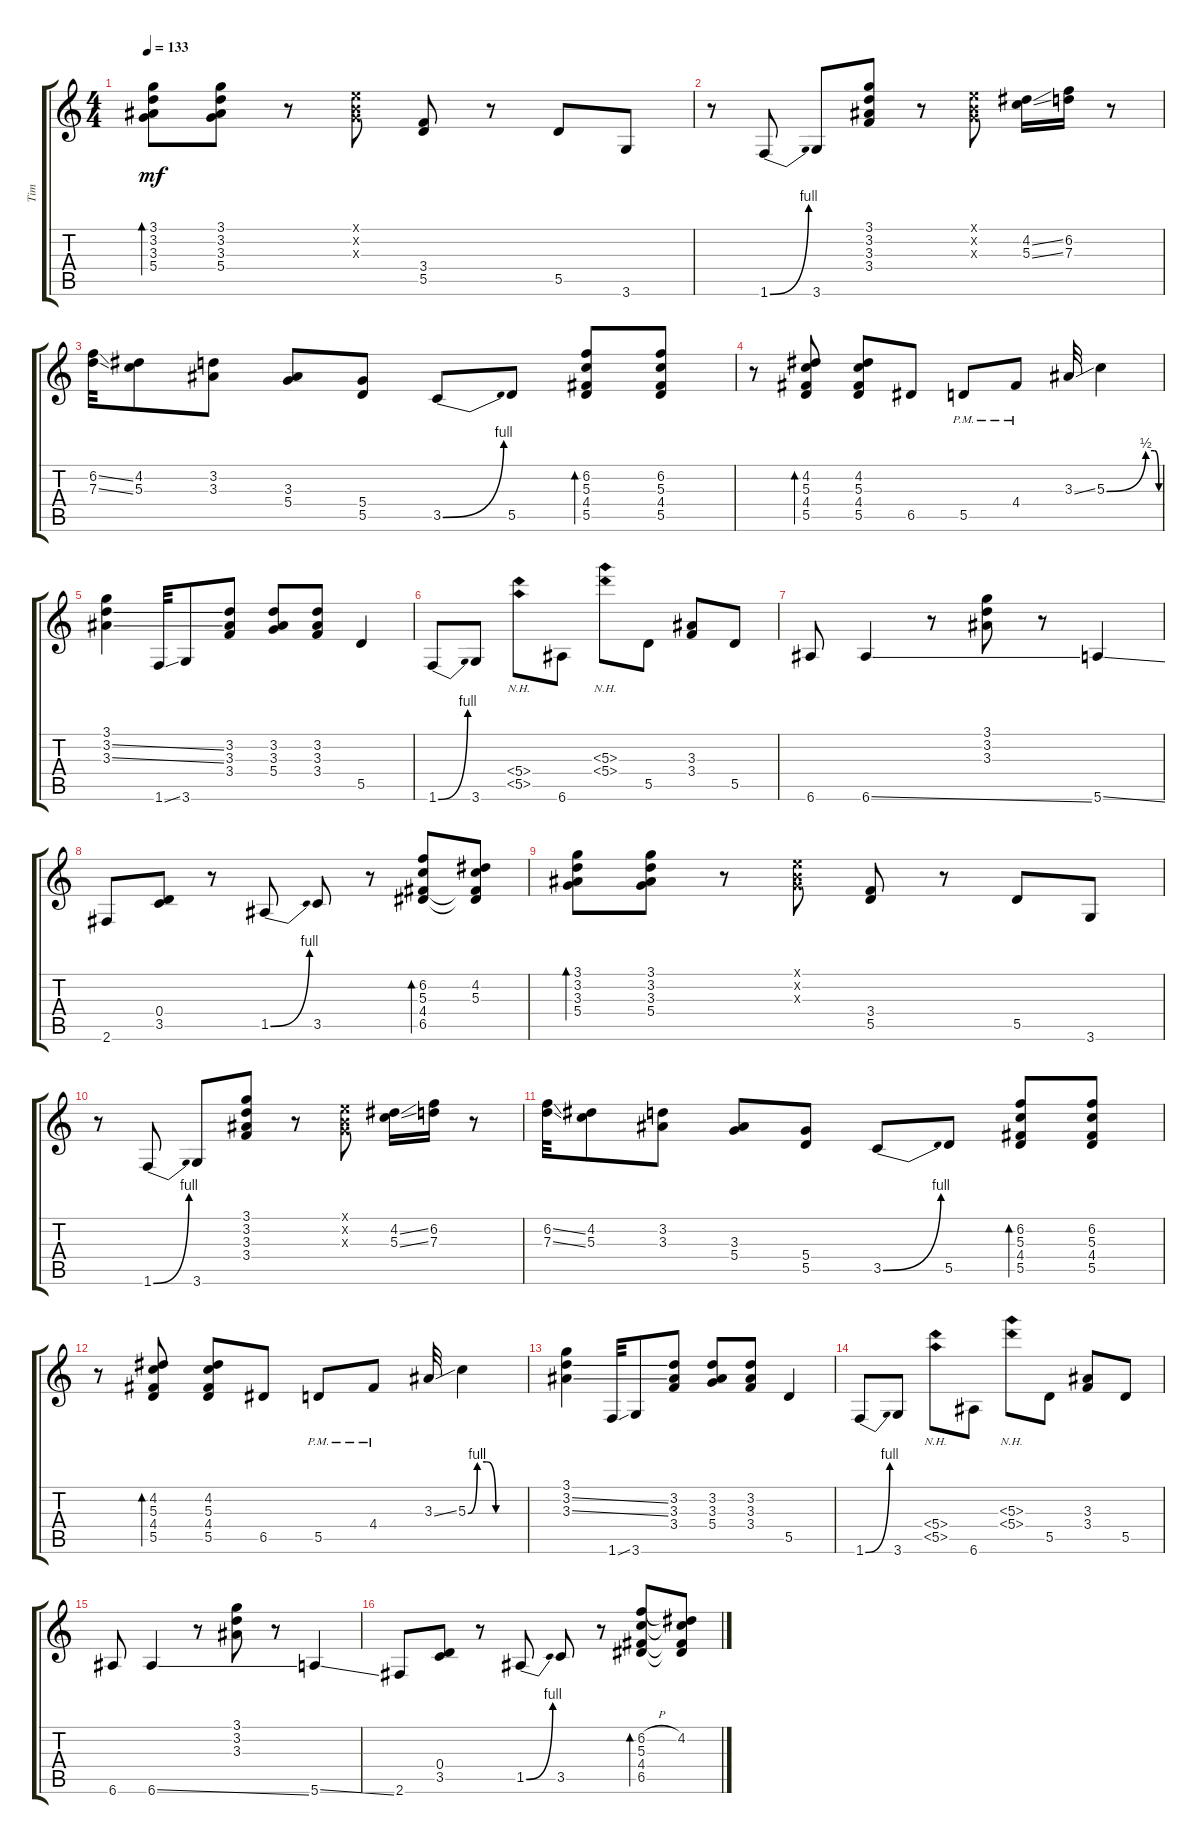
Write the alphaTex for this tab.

\track ("Tim" "Tim") {instrument acousticguitarsteel}
\staff {score tabs}
\tuning (E4 B3 G3 D3 A2 E2) {hide}
\ts (4 4)
\tempo 133
\clef g2
\ks c
(3.1 3.2 3.3 5.4).8{bd 30 dy mf} (3.1 3.2 3.3 5.4).8 r.8 (0.1{x} 0.2{x} 0.3{x}).8 (3.4 5.5).8 r.8 5.5.8 3.6.8 |
r.8 1.6{be (bend 0 0 60 4)}.8 3.6.8 (3.1 3.2 3.3 3.4).8 r.8 (0.1{x} 0.2{x} 0.3{x}).8 (4.2{ss} 5.3{ss}).16 (6.2 7.3).16 r.8 |
(6.2{ss} 7.3{ss}).32 (4.2 5.3).8 (3.2 3.3).8 (3.3 5.4).8 (5.4 5.5).8 3.5{be (bend 0 0 60 4)}.8 5.5.8 (6.2 5.3 4.4 5.5).8{bd 30} (6.2 5.3 4.4 5.5).8 |
r.8 (4.2 5.3 4.4 5.5).8{bd 30} (4.2 5.3 4.4 5.5).8 6.5.8 5.5{pm}.8 4.4{pm}.8 3.3{ss}.32 5.3{be (custom 0 0 45 2 55 2 60 0 60 0)}.4 |
(3.1 3.2{ss} 3.3{ss}).4 1.6{ss}.32 3.6.8 (3.2 3.3 3.4).8 (3.2 3.3 5.4).8 (3.2 3.3 3.4).8 5.5.4 |
1.6{be (bend 0 0 60 4)}.8 3.6.8 (5.4{nh} 5.5{nh}).8 6.6.8 (5.3{nh} 5.4{nh}).8 5.5.8 (3.3 3.4).8 5.5.8 |
6.6.8 6.6{ss}.4 r.8 (3.1 3.2 3.3).8 r.8 5.6{ss}.4 |
2.6.8 (0.4 3.5).8 r.8 1.5{be (bend 0 0 60 4)}.8 3.5.8 r.8 (6.2 5.3 4.4 6.5).8{bd 30} (4.2 5.3 4.4{t} 6.5{t}).8 |
(3.1 3.2 3.3 5.4).8{bd 30} (3.1 3.2 3.3 5.4).8 r.8 (0.1{x} 0.2{x} 0.3{x}).8 (3.4 5.5).8 r.8 5.5.8 3.6.8 |
r.8 1.6{be (bend 0 0 60 4)}.8 3.6.8 (3.1 3.2 3.3 3.4).8 r.8 (0.1{x} 0.2{x} 0.3{x}).8 (4.2{ss} 5.3{ss}).16 (6.2 7.3).16 r.8 |
(6.2{ss} 7.3{ss}).32 (4.2 5.3).8 (3.2 3.3).8 (3.3 5.4).8 (5.4 5.5).8 3.5{be (bend 0 0 60 4)}.8 5.5.8 (6.2 5.3 4.4 5.5).8{bd 30} (6.2 5.3 4.4 5.5).8 |
r.8 (4.2 5.3 4.4 5.5).8{bd 30} (4.2 5.3 4.4 5.5).8 6.5.8 5.5{pm}.8 4.4{pm}.8 3.3{ss}.32 5.3{be (custom 0 0 10 4 20 4 30 0 60 0)}.4 |
(3.1 3.2{ss} 3.3{ss}).4 1.6{ss}.32 3.6.8 (3.2 3.3 3.4).8 (3.2 3.3 5.4).8 (3.2 3.3 3.4).8 5.5.4 |
1.6{be (bend 0 0 60 4)}.8 3.6.8 (5.4{nh} 5.5{nh}).8 6.6.8 (5.3{nh} 5.4{nh}).8 5.5.8 (3.3 3.4).8 5.5.8 |
6.6.8 6.6{ss}.4 r.8 (3.1 3.2 3.3).8 r.8 5.6{ss}.4 |
2.6.8 (0.4 3.5).8 r.8 1.5{be (bend 0 0 60 4)}.8 3.5.8 r.8 (6.2{h} 5.3 4.4 6.5).8{bd 30} (4.2 5.3{t} 4.4{t} 6.5{t}).8
